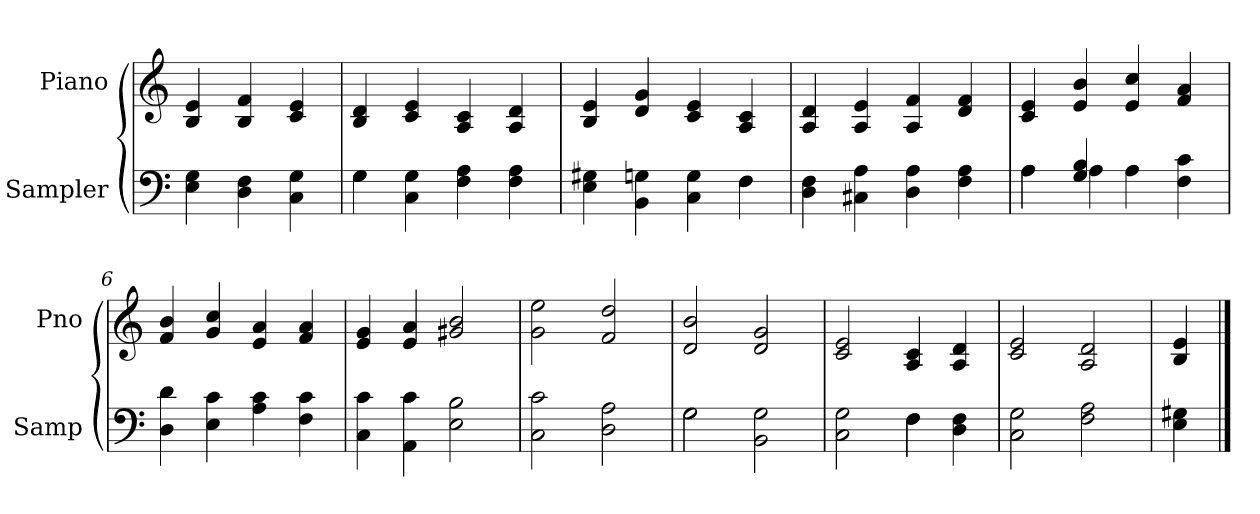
**kern	**kern
*part2	*part1
*staff2	*staff1
*I"Sampler	*I"Piano
*I'Samp	*I'Pno
*clefF4	*clefG2
=1	=1
4E 4G	4B 4e
4D 4F	4B 4f
4C 4G	4c 4e
=2	=2
*^	*
4G\	4G	4B 4d
4C 4G	2.ryy	4c 4e
4F 4A	.	4A 4c
4F 4A	.	4A 4d
=3	=3	=3
4E 4G#X	2.ryy	4B 4e
4BB 4Gn	.	4d 4g
4C 4G	.	4c 4e
4F\	4F	4A 4c
*v	*v	*
=4	=4
4D 4F	4A 4d
4C#X 4A	4A 4e
4D 4A	4A 4f
4F 4A	4d 4f
=5	=5
*^	*
4A\	4A	4c 4e
4G 4B	4A	4e 4b
4A\	2ryy	4e 4cc
4F 4c	.	4f 4a
*v	*v	*
=6	=6
4D 4d	4f 4b
4E 4c	4g 4cc
4A 4c	4e 4a
4F 4c	4f 4a
=7	=7
4C 4c	4e 4g
4AA 4c	4e 4a
2E 2B	2g#X 2b
=8	=8
2C 2c	2g 2ee
2D 2A	2f 2dd
=9	=9
*^	*
2G\	2G	2d 2b
2BB 2G	2ryy	2d 2g
=10	=10	=10
2C 2G	2ryy	2c 2e
4F\	4F	4A 4c
4D 4F	4ryy	4A 4d
*v	*v	*
=11	=11
2C 2G	2c 2e
2F 2A	2A 2d
=12	=12
4E 4G#X	4B 4e
==	==
*-	*-
